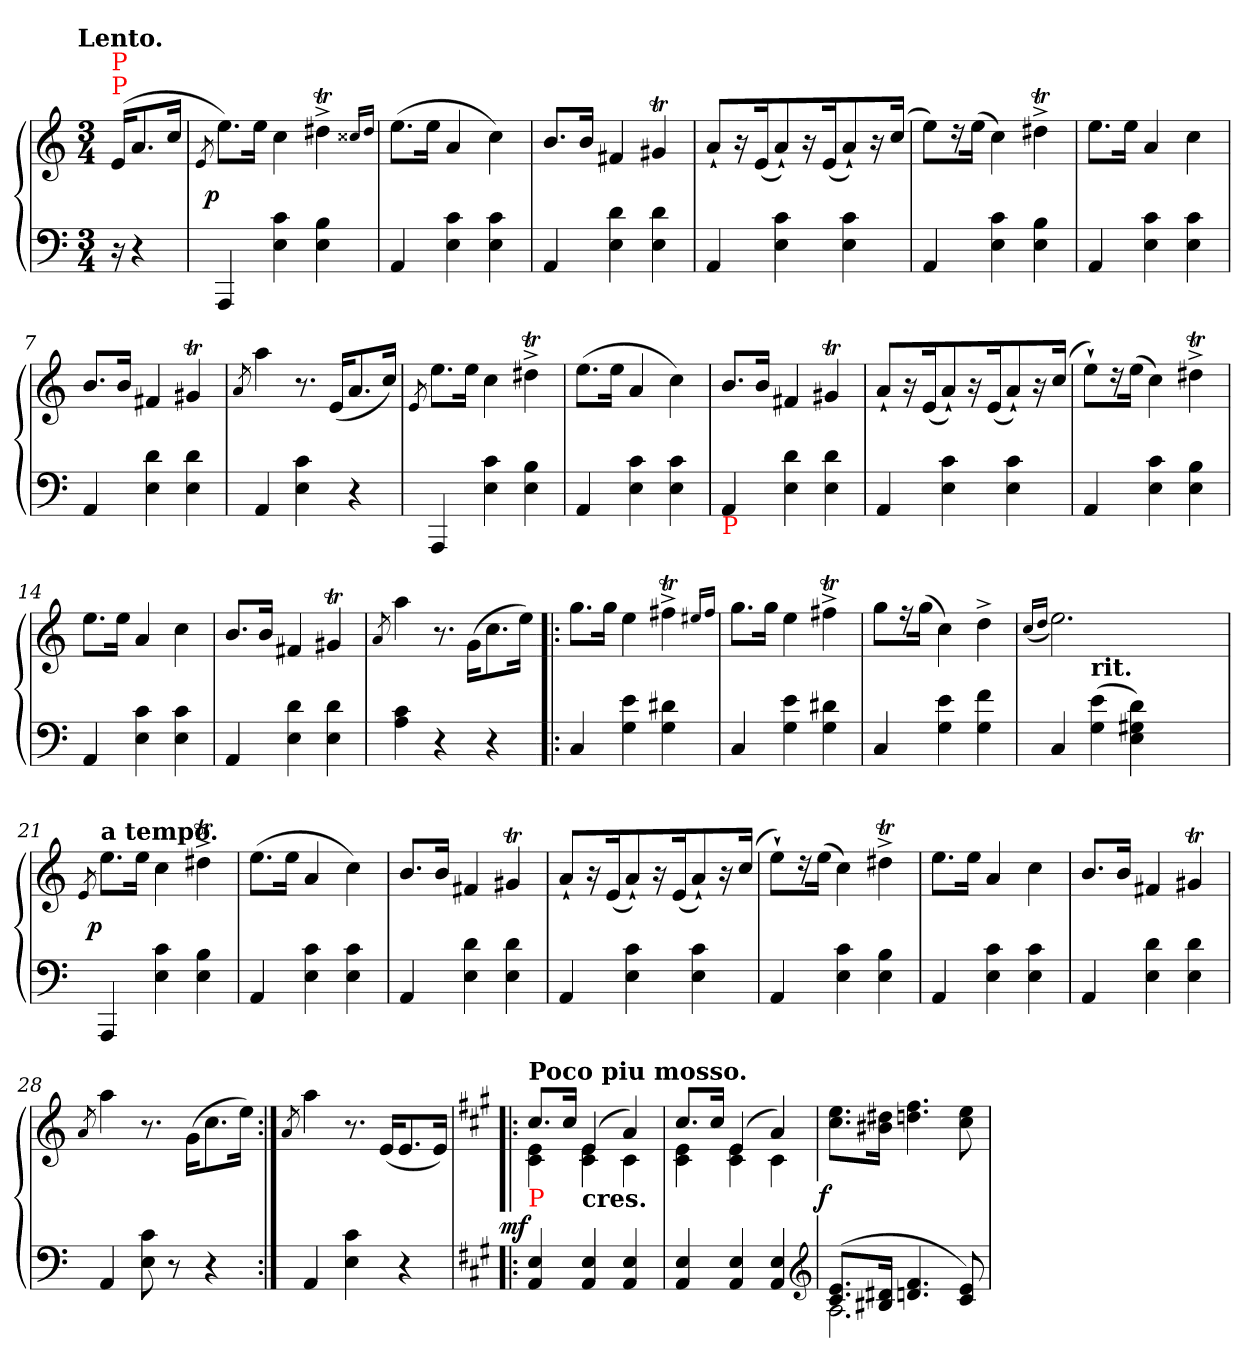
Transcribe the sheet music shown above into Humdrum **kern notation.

**kern	**kern	**dynam
*part1	*part1	*part1
*staff2	*staff1	*staff1/2
*clefF4	*clefG2	*
*k[]	*k[]	*
!!LO:TX:omd:t=Lento.
*M3/4	*M3/4	*
*MM116	*MM116	*
=	=	=
!	!LO:TX:a:color=red:t=P	!
!	!LO:TX:a:color=red:t=P	!
16r	(>16e/KL	.
4r	8.a/	.
.	16cc/Jk	.
=1	=1	=1
.	8qe	.
!	!	!LO:DY:rj
4AAA	8.eeL)	p
.	16eeJk	.
4c 4E	4cc	.
4B 4E	4dd#Xt^<	.
.	16qqcc##X/LL	.
.	16qqdd#JJ	.
=2	=2	=2
4AA	(>8.eeL	.
.	16eeJk	.
4c 4E	4a	.
4c 4E	4cc)	.
=3	=3	=3
4AA	8.b/L	.
.	16bJk	.
4d 4E	4f#X	.
4d 4E	4g#Xt	.
=4	=4	=4
4AA	8a`<L	.
.	16r	.
.	(<16ek	.
4c 4E	8a`<)	.
.	16r	.
.	(<16ek	.
4c 4E	8a`<)	.
.	16r	.
.	(>16ccJk	.
=5	=5	=5
4AA	8eeL)	.
.	16rdd	.
.	(>16eeJk	.
4c 4E	4cc)	.
4B 4E	4dd#Xt^<	.
=6	=6	=6
4AA	8.eeL	.
.	16eeJk	.
4c 4E	4a/	.
4c 4E	4cc	.
=7	=7	=7
4AA	8.b/L	.
.	16bJk	.
4d 4E	4f#X	.
4d 4E	4g#Xt	.
=8	=8	=8
.	8qa/	.
4AA	4aa	.
4c 4E	8.r	.
.	(<16eKL	.
4r	8.a	.
.	16ccJk)	.
=9	=9	=9
.	8qe/	.
4AAA	8.eeL	.
.	16eeJk	.
4c 4E	4cc	.
4B 4E	4dd#Xt^<	.
=10	=10	=10
4AA	(>8.eeL	.
.	16eeJk	.
4c 4E	4a/	.
4c 4E	4cc)	.
=11	=11	=11
!LO:TX:b:color=red:t=P	!	!
4AA	8.b/L	.
.	16bJk	.
4d 4E	4f#X	.
4d 4E	4g#Xt	.
=12	=12	=12
4AA	8a`<L	.
.	16r	.
.	(<16ek	.
4c 4E	8a`<)	.
.	16r	.
.	(<16ek	.
4c 4E	8a`<)	.
.	16r	.
.	(>16ccJk	.
=13	=13	=13
4AA	8ee`>L)	.
.	16rdd	.
.	(>16eeJk	.
4c 4E	4cc)	.
4B 4E	4dd#Xt^<	.
=14	=14	=14
4AA	8.eeL	.
.	16eeJk	.
4c 4E	4a/	.
4c 4E	4cc	.
=15	=15	=15
4AA	8.b/L	.
.	16bJk	.
4d 4E	4f#X	.
4d 4E	4g#Xt	.
=16	=16	=16
.	8qa/	.
4c 4A	4aa	.
4r	8.r	.
.	(>16gKL	.
4r	8.cc	.
.	16eeJk)	.
=17!|:	=17!|:	=17!|:
4C	8.ggL	.
.	16ggJk	.
4e 4G	4ee	.
4d#X 4G	4ff#Xt^<	.
.	16qqee#X/LL	.
.	16qqff#JJ	.
=18	=18	=18
4C	8.ggL	.
.	16ggJk	.
4e 4G	4ee	.
4d#X 4G	4ff#Xt^<	.
=19	=19	=19
4C	8ggL	.
.	16rff	.
.	(>16ggJk	.
4e 4G	4cc)	.
4f 4G	4dd^<	.
=20	=20	=20
.	(>16qqcc/LL	.
.	16qqddJJ	.
*	*^	*
4C	2.ee)	4ryy	.
!	!	!LO:TX:b:B:t=rit.	!
(>4e 4G	.	1ryy	.
4d 4G#X 4E)	.	.	.
2ryy	2ryy	.	.
*	*v	*v	*
=21	=21	=21
.	8qe/	.
!	!LO:TX:a:B:t=a tempo.	!
!	!	!LO:DY:rj
4AAA	8.eeL	p
.	16eeJk	.
4c 4E	4cc	.
4B 4E	4dd#Xt^<	.
=22	=22	=22
4AA	(>8.eeL	.
.	16eeJk	.
4c 4E	4a/	.
4c 4E	4cc)	.
=23	=23	=23
4AA	8.b/L	.
.	16bJk	.
4d 4E	4f#X	.
4d 4E	4g#Xt	.
=24	=24	=24
4AA	8a`<L	.
.	16r	.
.	(<16ek	.
4c 4E	8a`<)	.
.	16r	.
.	(<16ek	.
4c 4E	8a`<)	.
.	16r	.
.	(>16ccJk	.
=25	=25	=25
4AA	8ee`>L)	.
.	16rdd	.
.	(>16eeJk	.
4c 4E	4cc)	.
4B 4E	4dd#Xt^<	.
=26	=26	=26
4AA	8.eeL	.
.	16eeJk	.
4c 4E	4a/	.
4c 4E	4cc	.
=27	=27	=27
4AA	8.b/L	.
.	16bJk	.
4d 4E	4f#X	.
4d 4E	4g#Xt	.
=28	=28	=28
.	8qa/	.
4AA	4aa	.
8c 8E	8.r	.
8r	.	.
.	(>16gKL	.
4r	8.cc	.
.	16eeJk)	.
=29:|!	=29:|!	=29:|!
.	8qa/	.
4AA	4aa	.
4c 4E	8.r	.
.	(<16eKL	.
4r	8.e	.
.	16eJk)	.
=30!|:	=30!|:	=30!|:
*k[f#c#g#]	*k[f#c#g#]	*
*	*^	*
!	!LO:TX:b:color=red:t=P	!	!
!	!LO:TX:a:B:t=Poco piu mosso.	!	!
!	!	!	!LO:DY:rj
4E 4AA	8.cc#L	4e 4c#	mf
.	16cc#Jk	.	.
!	!LO:TX:c:B:t=cres.	!	!
4E 4AA	(>4e	4e 4c#	.
4E 4AA	4a)	4c#	.
=31	=31	=31	=31
4E 4AA	8.cc#L	4e 4c#	.
.	16cc#Jk	.	.
4E 4AA	(>4e	4e 4c#	.
4E 4AA	4a)	4c#	.
*	*v	*v	*
*clefG2	*	*
=32	=32	=32
*^	*^	*
!	!	!	!	!LO:DY:rj
*	*	*v	*v	*
(>8.e 8.c#L	2.A	8.ee 8.cc#L	f
16d#X 16B#XJk	.	16dd#X 16b#XJk	.
4.f# 4.dn	.	4.ff# 4.ddn	.
8e 8c#)	.	8ee 8cc#	.
*v	*v	*	*
=	=	=
*-	*-	*-
